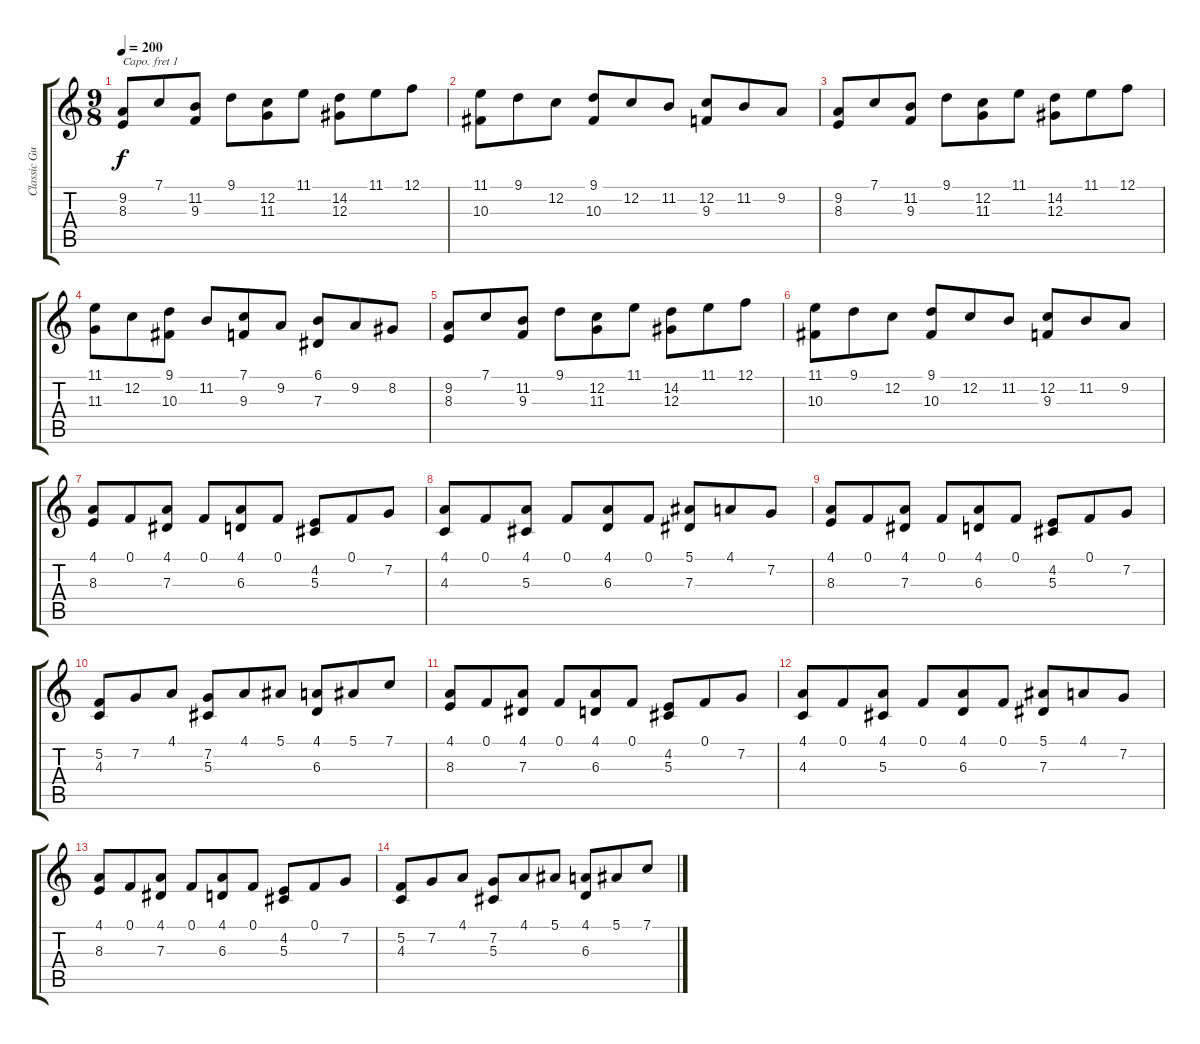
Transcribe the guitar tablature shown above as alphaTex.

\track ("Classic Guitar" "Classic Gu") {instrument acousticgrandpiano}
\staff {score tabs}
\capo 1
\tuning (E4 B3 G3 D3 Ab2 E2) {hide}
\ts (9 8)
\tempo 200
\clef g2
\ks c
(9.2 8.3).8{dy f} 7.1.8 (11.2 9.3).8 9.1.8 (12.2 11.3).8 11.1.8 (14.2 12.3).8 11.1.8 12.1.8 |
(11.1 10.3).8 9.1.8 12.2.8 (9.1 10.3).8 12.2.8 11.2.8 (12.2 9.3).8 11.2.8 9.2.8 |
(9.2 8.3).8 7.1.8 (11.2 9.3).8 9.1.8 (12.2 11.3).8 11.1.8 (14.2 12.3).8 11.1.8 12.1.8 |
(11.1 11.3).8 12.2.8 (9.1 10.3).8 11.2.8 (7.1 9.3).8 9.2.8 (6.1 7.3).8 9.2.8 8.2.8 |
(9.2 8.3).8 7.1.8 (11.2 9.3).8 9.1.8 (12.2 11.3).8 11.1.8 (14.2 12.3).8 11.1.8 12.1.8 |
(11.1 10.3).8 9.1.8 12.2.8 (9.1 10.3).8 12.2.8 11.2.8 (12.2 9.3).8 11.2.8 9.2.8 |
(4.1 8.3).8 0.1.8 (4.1 7.3).8 0.1.8 (4.1 6.3).8 0.1.8 (4.2 5.3).8 0.1.8 7.2.8 |
(4.1 4.3).8 0.1.8 (4.1 5.3).8 0.1.8 (4.1 6.3).8 0.1.8 (5.1 7.3).8 4.1.8 7.2.8 |
(4.1 8.3).8 0.1.8 (4.1 7.3).8 0.1.8 (4.1 6.3).8 0.1.8 (4.2 5.3).8 0.1.8 7.2.8 |
(5.2 4.3).8 7.2.8 4.1.8 (7.2 5.3).8 4.1.8 5.1.8 (4.1 6.3).8 5.1.8 7.1.8 |
(4.1 8.3).8 0.1.8 (4.1 7.3).8 0.1.8 (4.1 6.3).8 0.1.8 (4.2 5.3).8 0.1.8 7.2.8 |
(4.1 4.3).8 0.1.8 (4.1 5.3).8 0.1.8 (4.1 6.3).8 0.1.8 (5.1 7.3).8 4.1.8 7.2.8 |
(4.1 8.3).8 0.1.8 (4.1 7.3).8 0.1.8 (4.1 6.3).8 0.1.8 (4.2 5.3).8 0.1.8 7.2.8 |
(5.2 4.3).8 7.2.8 4.1.8 (7.2 5.3).8 4.1.8 5.1.8 (4.1 6.3).8 5.1.8 7.1.8
